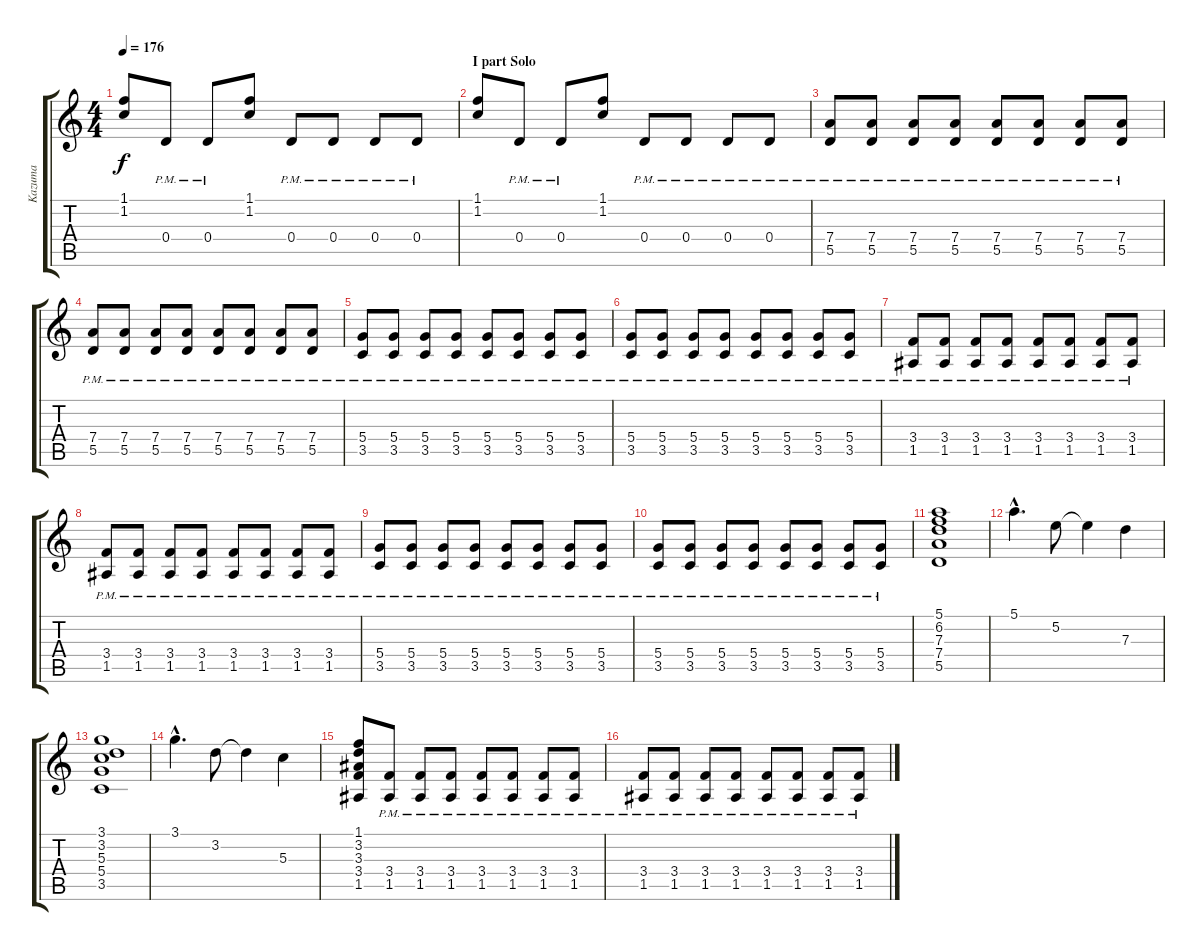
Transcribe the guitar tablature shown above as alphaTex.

\track ("Kazuma" "Kazuma") {instrument distortionguitar}
\staff {score tabs}
\tuning (E4 B3 G3 D3 A2 E2) {hide}
\ts (4 4)
\tempo 176
\clef g2
\ks c
(1.1 1.2).8{dy f} 0.4{pm}.8 0.4{pm}.8 (1.1 1.2).8 0.4{pm}.8 0.4{pm}.8 0.4{pm}.8 0.4{pm}.8 |
\section ("" "I part Solo")
(1.1 1.2).8 0.4{pm}.8 0.4{pm}.8 (1.1 1.2).8 0.4{pm}.8 0.4{pm}.8 0.4{pm}.8 0.4{pm}.8 |
(7.4{pm} 5.5{pm}).8 (7.4{pm} 5.5{pm}).8 (7.4{pm} 5.5{pm}).8 (7.4{pm} 5.5{pm}).8 (7.4{pm} 5.5{pm}).8 (7.4{pm} 5.5{pm}).8 (7.4{pm} 5.5{pm}).8 (7.4{pm} 5.5{pm}).8 |
(7.4{pm} 5.5{pm}).8 (7.4{pm} 5.5{pm}).8 (7.4{pm} 5.5{pm}).8 (7.4{pm} 5.5{pm}).8 (7.4{pm} 5.5{pm}).8 (7.4{pm} 5.5{pm}).8 (7.4{pm} 5.5{pm}).8 (7.4{pm} 5.5{pm}).8 |
(5.4{pm} 3.5{pm}).8 (5.4{pm} 3.5{pm}).8 (5.4{pm} 3.5{pm}).8 (5.4{pm} 3.5{pm}).8 (5.4{pm} 3.5{pm}).8 (5.4{pm} 3.5{pm}).8 (5.4{pm} 3.5{pm}).8 (5.4{pm} 3.5{pm}).8 |
(5.4{pm} 3.5{pm}).8 (5.4{pm} 3.5{pm}).8 (5.4{pm} 3.5{pm}).8 (5.4{pm} 3.5{pm}).8 (5.4{pm} 3.5{pm}).8 (5.4{pm} 3.5{pm}).8 (5.4{pm} 3.5{pm}).8 (5.4{pm} 3.5{pm}).8 |
(3.4{pm} 1.5{pm}).8 (3.4{pm} 1.5{pm}).8 (3.4{pm} 1.5{pm}).8 (3.4{pm} 1.5{pm}).8 (3.4{pm} 1.5{pm}).8 (3.4{pm} 1.5{pm}).8 (3.4{pm} 1.5{pm}).8 (3.4{pm} 1.5{pm}).8 |
(3.4{pm} 1.5{pm}).8 (3.4{pm} 1.5{pm}).8 (3.4{pm} 1.5{pm}).8 (3.4{pm} 1.5{pm}).8 (3.4{pm} 1.5{pm}).8 (3.4{pm} 1.5{pm}).8 (3.4{pm} 1.5{pm}).8 (3.4{pm} 1.5{pm}).8 |
(5.4{pm} 3.5{pm}).8 (5.4{pm} 3.5{pm}).8 (5.4{pm} 3.5{pm}).8 (5.4{pm} 3.5{pm}).8 (5.4{pm} 3.5{pm}).8 (5.4{pm} 3.5{pm}).8 (5.4{pm} 3.5{pm}).8 (5.4{pm} 3.5{pm}).8 |
(5.4{pm} 3.5{pm}).8 (5.4{pm} 3.5{pm}).8 (5.4{pm} 3.5{pm}).8 (5.4{pm} 3.5{pm}).8 (5.4{pm} 3.5{pm}).8 (5.4{pm} 3.5{pm}).8 (5.4{pm} 3.5{pm}).8 (5.4{pm} 3.5{pm}).8 |
(5.1 6.2 7.3 7.4 5.5).1 |
5.1{hac}.4{d} 5.2.8 5.2{t}.4 7.3.4 |
(3.1 3.2 5.3 5.4 3.5).1 |
3.1{hac}.4{d} 3.2.8 3.2{t}.4 5.3.4 |
(1.1 3.2 3.3 3.4 1.5).8 (3.4{pm} 1.5{pm}).8 (3.4{pm} 1.5{pm}).8 (3.4{pm} 1.5{pm}).8 (3.4{pm} 1.5{pm}).8 (3.4{pm} 1.5{pm}).8 (3.4{pm} 1.5{pm}).8 (3.4{pm} 1.5{pm}).8 |
(3.4{pm} 1.5{pm}).8 (3.4{pm} 1.5{pm}).8 (3.4{pm} 1.5{pm}).8 (3.4{pm} 1.5{pm}).8 (3.4{pm} 1.5{pm}).8 (3.4{pm} 1.5{pm}).8 (3.4{pm} 1.5{pm}).8 (3.4{pm} 1.5{pm}).8
